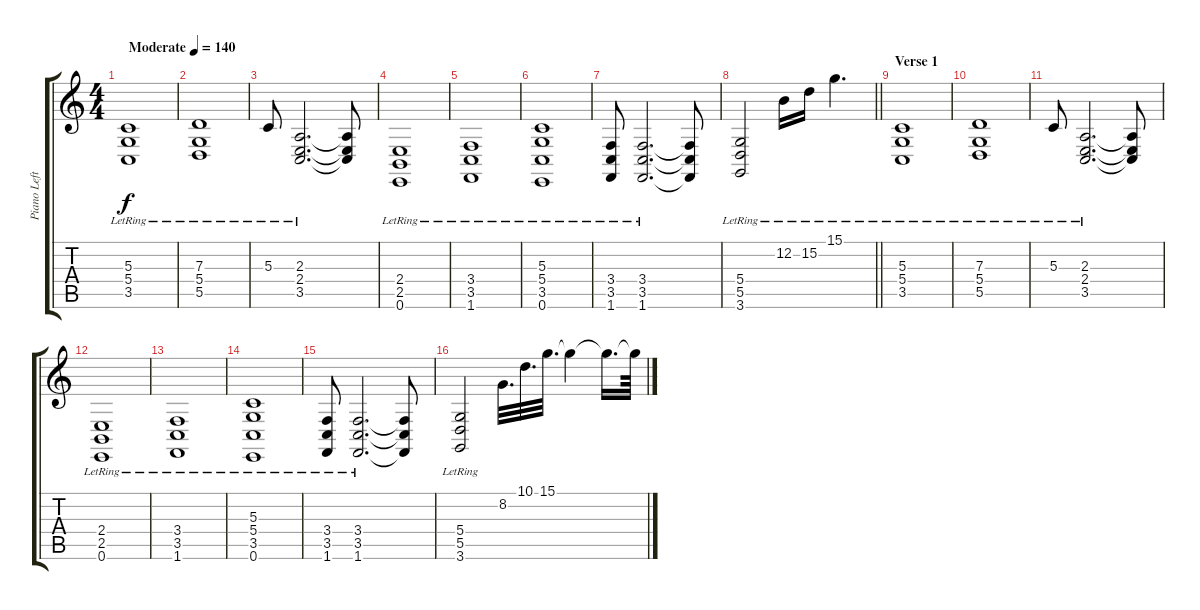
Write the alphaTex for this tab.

\track ("Piano Left-hand" "Piano Left") {instrument acousticgrandpiano}
\staff {score tabs}
\tuning (E4 B3 G3 D3 A2 E2) {hide}
\ts (4 4)
\tempo (140 "Moderate")
\clef g2
\ks c
(5.3{lr} 5.4{lr} 3.5{lr}).1{dy f instrument acousticgrandpiano} |
(7.3{lr} 5.4{lr} 5.5{lr}).1 |
5.3{lr}.8 (2.3{lr} 2.4{lr} 3.5{lr}).2{d} (2.3{t} 2.4{t} 3.5{t}).8 |
(2.4{lr} 2.5{lr} 0.6{lr}).1 |
(3.4{lr} 3.5{lr} 1.6{lr}).1 |
(5.3{lr} 5.4{lr} 3.5{lr} 0.6{lr}).1 |
(3.4{lr} 3.5{lr} 1.6{lr}).8 (3.4{lr} 3.5{lr} 1.6{lr}).2{d} (3.4{t} 3.5{t} 1.6{t}).8 |
\barLineRight lightlight
(5.4{lr} 5.5{lr} 3.6{lr}).2 12.2{lr}.16 15.2{lr}.16 15.1{lr}.4{d} |
\section ("" "Verse 1")
(5.3{lr} 5.4{lr} 3.5{lr}).1 |
(7.3{lr} 5.4{lr} 5.5{lr}).1 |
5.3{lr}.8 (2.3{lr} 2.4{lr} 3.5{lr}).2{d} (2.3{t} 2.4{t} 3.5{t}).8 |
(2.4{lr} 2.5{lr} 0.6{lr}).1 |
(3.4{lr} 3.5{lr} 1.6{lr}).1 |
(5.3{lr} 5.4{lr} 3.5{lr} 0.6{lr}).1 |
(3.4{lr} 3.5{lr} 1.6{lr}).8 (3.4{lr} 3.5{lr} 1.6{lr}).2{d} (3.4{t} 3.5{t} 1.6{t}).8 |
(5.4{lr} 5.5{lr} 3.6{lr}).2 8.2.32{d} 10.1.32{d} 15.1.32{d} 15.1{t}.4 15.1{t}.16{d} 15.1{t}.64
